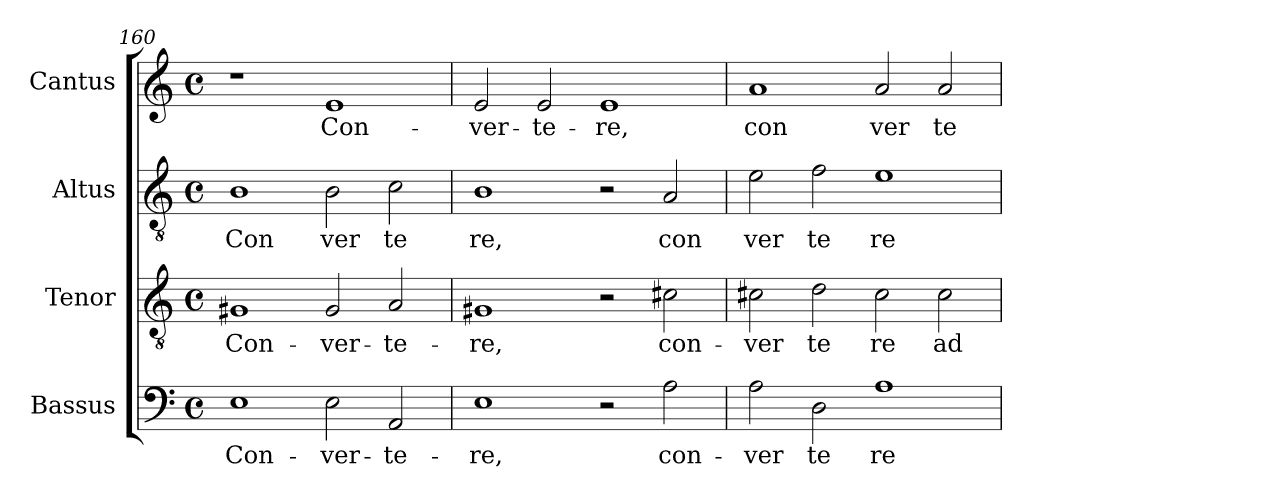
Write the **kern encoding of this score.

**kern	**text	**kern	**text	**kern	**text	**kern	**text
*part4	*part4	*part3	*part3	*part2	*part2	*part1	*part1
*staff4	*staff4	*staff3	*staff3	*staff2	*staff2	*staff1	*staff1
*I"Bassus	*	*I"Tenor	*	*I"Altus	*	*I"Cantus	*
*clefF4	*	*clefGv2	*	*clefGv2	*	*clefG2	*
*M4/4	*	*M4/4	*	*M4/4	*	*M4/4	*
*met(c)	*	*met(c)	*	*met(c)	*	*met(c)	*
=160	=160	=160	=160	=160	=160	=160	=160
!	!LO:LY:b:cj	!	!LO:LY:b:cj	!	!LO:LY:b:cj	!	!
1E	Con-	1G#X	Con-	1B	Con	1r	.
!	!LO:LY:b:cj	!	!LO:LY:b:cj	!	!LO:LY:b:cj	!	!LO:LY:b:cj
2E\	-ver-	2G#/	-ver-	2B\	ver	1e	Con-
!	!LO:LY:b:cj	!	!LO:LY:b:cj	!	!LO:LY:b:cj	!	!
2AA/	-te-	2A/	-te-	2c\	te	.	.
=161	=161	=161	=161	=161	=161	=161	=161
!	!LO:LY:b:cj	!	!LO:LY:b:cj	!	!LO:LY:b:cj	!	!LO:LY:b:cj
1E	-re,	1G#X	-re,	1B	re,	2e/	-ver-
!	!	!	!	!	!	!	!LO:LY:b:cj
.	.	.	.	.	.	2e/	-te-
!	!	!	!	!	!	!	!LO:LY:b:cj
2r	.	2r	.	2r	.	1e	-re,
!	!LO:LY:b:cj	!	!LO:LY:b:cj	!	!LO:LY:b:cj	!	!
2A\	con-	2c#X\	con-	2A/	con	.	.
!!LO:LB:g=z
=162	=162	=162	=162	=162	=162	=162	=162
!	!LO:LY:b:cj	!	!LO:LY:b:cj	!	!LO:LY:b:cj	!	!LO:LY:b:cj
2A\	-ver	2c#X\	-ver	2e\	ver	1a	con
!	!LO:LY:b:cj	!	!LO:LY:b:cj	!	!LO:LY:b:cj	!	!
2D\	te	2d\	te	2f\	te	.	.
!	!LO:LY:b:cj	!	!LO:LY:b:cj	!	!LO:LY:b:cj	!	!LO:LY:b:cj
1A	re	2c#\	re	1e	re	2a/	ver
!	!	!	!LO:LY:b:cj	!	!	!	!LO:LY:b:cj
.	.	2c#\	ad	.	.	2a/	te
=	=	=	=	=	=	=	=
*-	*-	*-	*-	*-	*-	*-	*-
